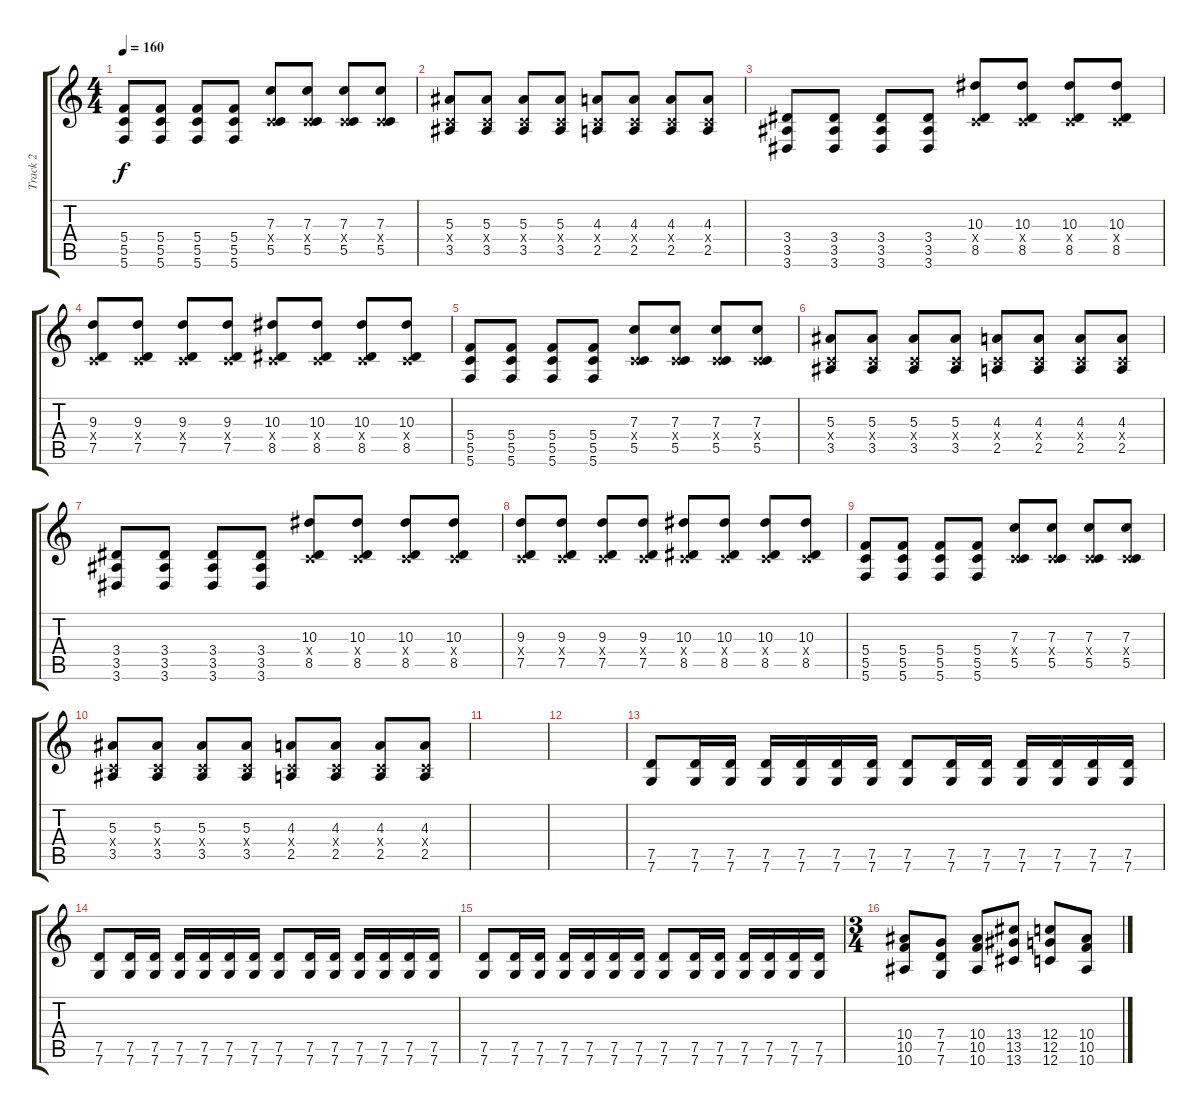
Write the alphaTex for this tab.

\track ("Track 2" "Track 2") {instrument acousticguitarnylon}
\staff {score tabs}
\tuning (D4 A3 F3 C3 G2 C2) {hide}
\ts (4 4)
\tempo 160
\clef g2
\ks c
(5.4 5.5 5.6).8{dy f} (5.4 5.5 5.6).8 (5.4 5.5 5.6).8 (5.4 5.5 5.6).8 (7.3 0.4{x} 5.5).8 (7.3 0.4{x} 5.5).8 (7.3 0.4{x} 5.5).8 (7.3 0.4{x} 5.5).8 |
(5.3 0.4{x} 3.5).8 (5.3 0.4{x} 3.5).8 (5.3 0.4{x} 3.5).8 (5.3 0.4{x} 3.5).8 (4.3 0.4{x} 2.5).8 (4.3 0.4{x} 2.5).8 (4.3 0.4{x} 2.5).8 (4.3 0.4{x} 2.5).8 |
(3.4 3.5 3.6).8{instrument distortionguitar} (3.4 3.5 3.6).8 (3.4 3.5 3.6).8 (3.4 3.5 3.6).8 (10.3 0.4{x} 8.5).8 (10.3 0.4{x} 8.5).8 (10.3 0.4{x} 8.5).8 (10.3 0.4{x} 8.5).8 |
(9.3 0.4{x} 7.5).8 (9.3 0.4{x} 7.5).8 (9.3 0.4{x} 7.5).8 (9.3 0.4{x} 7.5).8 (10.3 0.4{x} 8.5).8 (10.3 0.4{x} 8.5).8 (10.3 0.4{x} 8.5).8 (10.3 0.4{x} 8.5).8 |
(5.4 5.5 5.6).8 (5.4 5.5 5.6).8 (5.4 5.5 5.6).8 (5.4 5.5 5.6).8 (7.3 0.4{x} 5.5).8 (7.3 0.4{x} 5.5).8 (7.3 0.4{x} 5.5).8 (7.3 0.4{x} 5.5).8 |
(5.3 0.4{x} 3.5).8 (5.3 0.4{x} 3.5).8 (5.3 0.4{x} 3.5).8 (5.3 0.4{x} 3.5).8 (4.3 0.4{x} 2.5).8 (4.3 0.4{x} 2.5).8 (4.3 0.4{x} 2.5).8 (4.3 0.4{x} 2.5).8 |
(3.4 3.5 3.6).8{instrument distortionguitar} (3.4 3.5 3.6).8 (3.4 3.5 3.6).8 (3.4 3.5 3.6).8 (10.3 0.4{x} 8.5).8 (10.3 0.4{x} 8.5).8 (10.3 0.4{x} 8.5).8 (10.3 0.4{x} 8.5).8 |
(9.3 0.4{x} 7.5).8 (9.3 0.4{x} 7.5).8 (9.3 0.4{x} 7.5).8 (9.3 0.4{x} 7.5).8 (10.3 0.4{x} 8.5).8 (10.3 0.4{x} 8.5).8 (10.3 0.4{x} 8.5).8 (10.3 0.4{x} 8.5).8 |
(5.4 5.5 5.6).8 (5.4 5.5 5.6).8 (5.4 5.5 5.6).8 (5.4 5.5 5.6).8 (7.3 0.4{x} 5.5).8 (7.3 0.4{x} 5.5).8 (7.3 0.4{x} 5.5).8 (7.3 0.4{x} 5.5).8 |
(5.3 0.4{x} 3.5).8 (5.3 0.4{x} 3.5).8 (5.3 0.4{x} 3.5).8 (5.3 0.4{x} 3.5).8 (4.3 0.4{x} 2.5).8 (4.3 0.4{x} 2.5).8 (4.3 0.4{x} 2.5).8 (4.3 0.4{x} 2.5).8 |
|
|
(7.5 7.6).8 (7.5 7.6).16 (7.5 7.6).16 (7.5 7.6).16 (7.5 7.6).16 (7.5 7.6).16 (7.5 7.6).16 (7.5 7.6).8 (7.5 7.6).16 (7.5 7.6).16 (7.5 7.6).16 (7.5 7.6).16 (7.5 7.6).16 (7.5 7.6).16 |
(7.5 7.6).8 (7.5 7.6).16 (7.5 7.6).16 (7.5 7.6).16 (7.5 7.6).16 (7.5 7.6).16 (7.5 7.6).16 (7.5 7.6).8 (7.5 7.6).16 (7.5 7.6).16 (7.5 7.6).16 (7.5 7.6).16 (7.5 7.6).16 (7.5 7.6).16 |
(7.5 7.6).8 (7.5 7.6).16 (7.5 7.6).16 (7.5 7.6).16 (7.5 7.6).16 (7.5 7.6).16 (7.5 7.6).16 (7.5 7.6).8 (7.5 7.6).16 (7.5 7.6).16 (7.5 7.6).16 (7.5 7.6).16 (7.5 7.6).16 (7.5 7.6).16 |
\ts (3 4)
(10.4 10.5 10.6).8 (7.4 7.5 7.6).8 (10.4 10.5 10.6).8 (13.4 13.5 13.6).8 (12.4 12.5 12.6).8 (10.4 10.5 10.6).8
